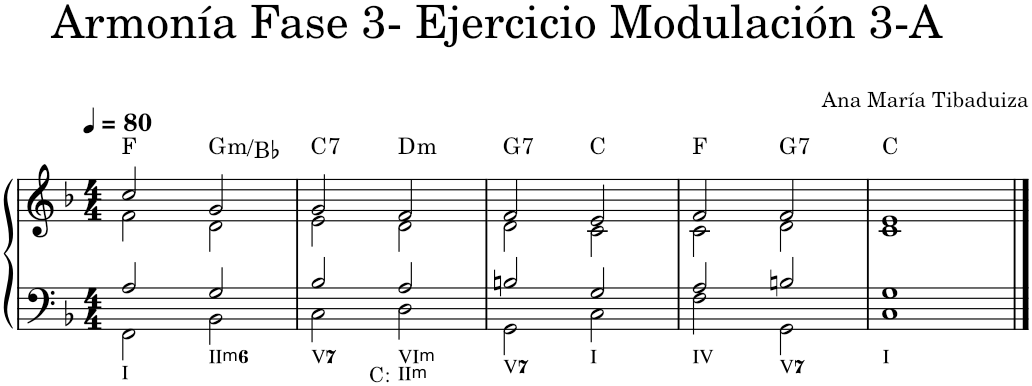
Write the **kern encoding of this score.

**kern	**kern	**harte
*part1	*part1	*part1
*staff2	*staff1	*
*I"Piano	*	*
*I'Pno.	*	*
*clefF4	*clefG2	*
*k[b-]	*k[b-]	*
*M4/4	*M4/4	*
*MM80	*MM80	*
=1	=1	=1
*^	*^	*
2A/	2FF\	2cc/	2f\	F:maj
!	!	!	!	!LO:H:kt=m
2G/	2BB-\	2g/	2d\	G:min/b3
=2	=2	=2	=2	=2
!	!	!	!	!LO:H:kt=7
2B-/	2C\	2g/	2e\	C:7
!LO:TX:b:t=C&colon;	!	!	!	!LO:H:kt=m
2A/	2D\	2f/	2d\	D:min
=3	=3	=3	=3	=3
!	!	!	!	!LO:H:kt=7
2Bn/	2GG\	2f/	2d\	G:7
2G/	2C\	2e/	2c\	C:maj
=4	=4	=4	=4	=4
2A/	2F\	2f/	2c\	F:maj
!	!	!	!	!LO:H:kt=7
2Bn/	2GG\	2f/	2d\	G:7
=5	=5	=5	=5	=5
1G	1C	1e	1c	C:maj
*v	*v	*	*	*
*	*v	*v	*
==	==	==
*-	*-	*-
